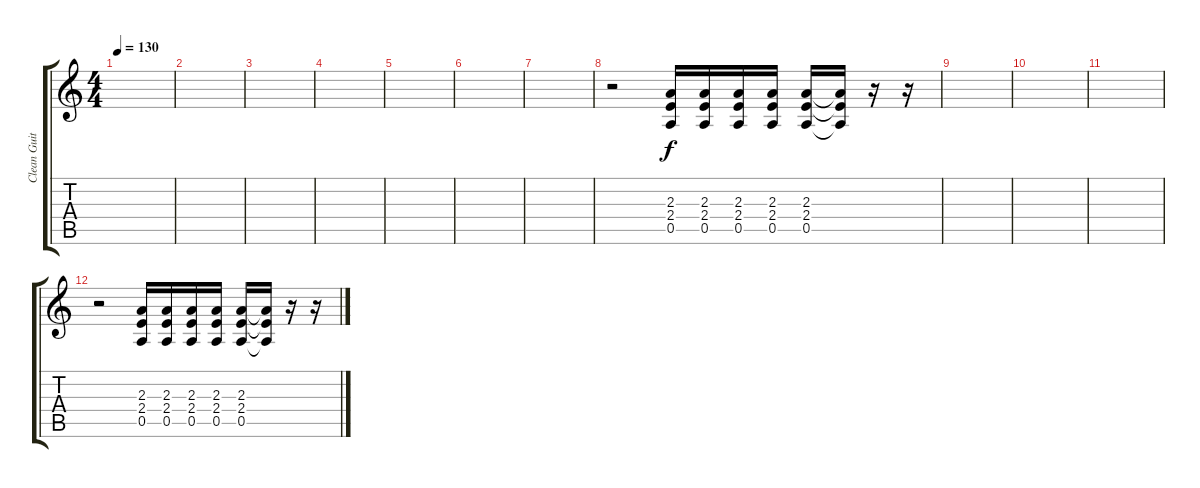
\track ("Clean Guitar" "Clean Guit") {instrument electricguitarclean}
\staff {score tabs}
\tuning (E4 B3 G3 D3 A2 E2) {hide}
\ts (4 4)
\tempo 130
\clef g2
\ks c
|
|
|
|
|
|
|
r.2 (2.3 2.4 0.5).16 (2.3 2.4 0.5).16 (2.3 2.4 0.5).16 (2.3 2.4 0.5).16 (2.3 2.4 0.5).16 (2.3{t} 2.4{t} 0.5{t}).16 r.16 r.16 |
|
|
|
r.2 (2.3 2.4 0.5).16 (2.3 2.4 0.5).16 (2.3 2.4 0.5).16 (2.3 2.4 0.5).16 (2.3 2.4 0.5).16 (2.3{t} 2.4{t} 0.5{t}).16 r.16 r.16
